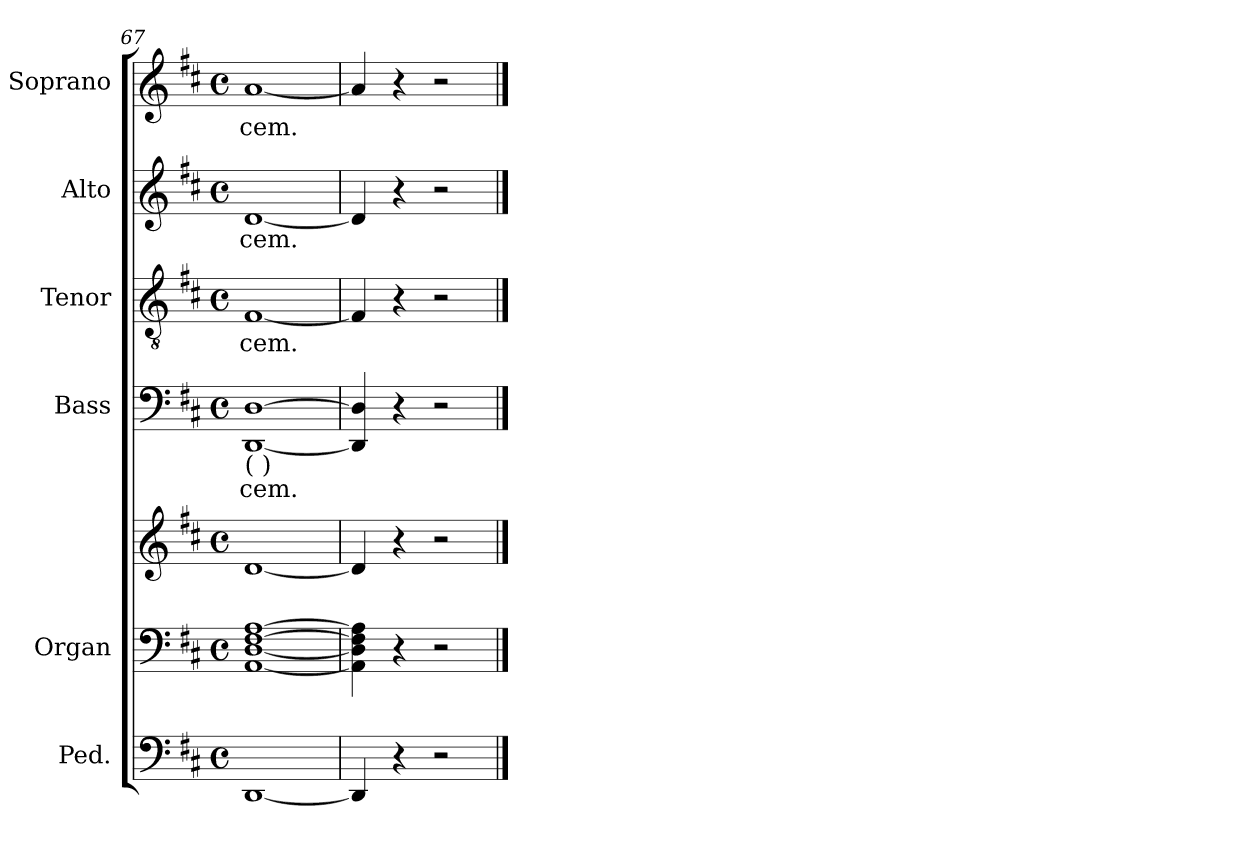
**kern	**kern	**kern	**kern	**text	**kern	**text	**kern	**text	**kern	**text
*part6	*part5	*part5	*part4	*part4	*part3	*part3	*part2	*part2	*part1	*part1
*staff7	*staff6	*staff5	*staff4	*staff4	*staff3	*staff3	*staff2	*staff2	*staff1	*staff1
*I"Ped.	*I"Organ	*	*I"Bass	*	*I"Tenor	*	*I"Alto	*	*I"Soprano	*
*	*I'Org.	*	*I'B.	*	*I'T.	*	*I'A.	*	*I'S.	*
*clefF4	*clefF4	*clefG2	*clefF4	*	*clefGv2	*	*clefG2	*	*clefG2	*
*	*	*	*	*	*ITrd7c12	*	*	*	*	*
*k[f#c#]	*k[f#c#]	*k[f#c#]	*k[f#c#]	*	*k[f#c#]	*	*k[f#c#]	*	*k[f#c#]	*
*D:	*D:	*D:	*D:	*	*D:	*	*D:	*	*D:	*
*M4/4	*M4/4	*M4/4	*M4/4	*	*M4/4	*	*M4/4	*	*M4/4	*
*met(c)	*met(c)	*met(c)	*met(c)	*	*met(c)	*	*met(c)	*	*met(c)	*
=67	=67	=67	=67	=67	=67	=67	=67	=67	=67	=67
!	!	!	!	!LO:LY:b:color=#000000	!	!	!	!	!	!
!	!	!	!	!	!	!LO:LY:b:color=#000000	!	!	!	!
!	!	!	!	!	!	!	!	!LO:LY:b:color=#000000	!	!
!	!	!	!LO:TX:b:t=(    )	!	!	!	!	!	!	!
!	!	!	!	!	!	!	!	!	!	!LO:LY:b:color=#000000
[1DDi	[1AAi [1Di [1F#i [1Ai	[1di	[1DDi [1Di	-cem.	[1FF#i	-cem.	[1di	-cem.	[1ai	-cem.
=68	=68	=68	=68	=68	=68	=68	=68	=68	=68	=68
4DDi/]	4AAi\] 4Di] 4F#i] 4Ai]	4di/]	4DDi/] 4Di]	.	4FF#i/]	.	4di/]	.	4ai/]	.
4r	4r	4r	4r	.	4r	.	4r	.	4r	.
2r	2r	2r	2r	.	2r	.	2r	.	2r	.
==	==	==	==	==	==	==	==	==	==	==
*-	*-	*-	*-	*-	*-	*-	*-	*-	*-	*-
